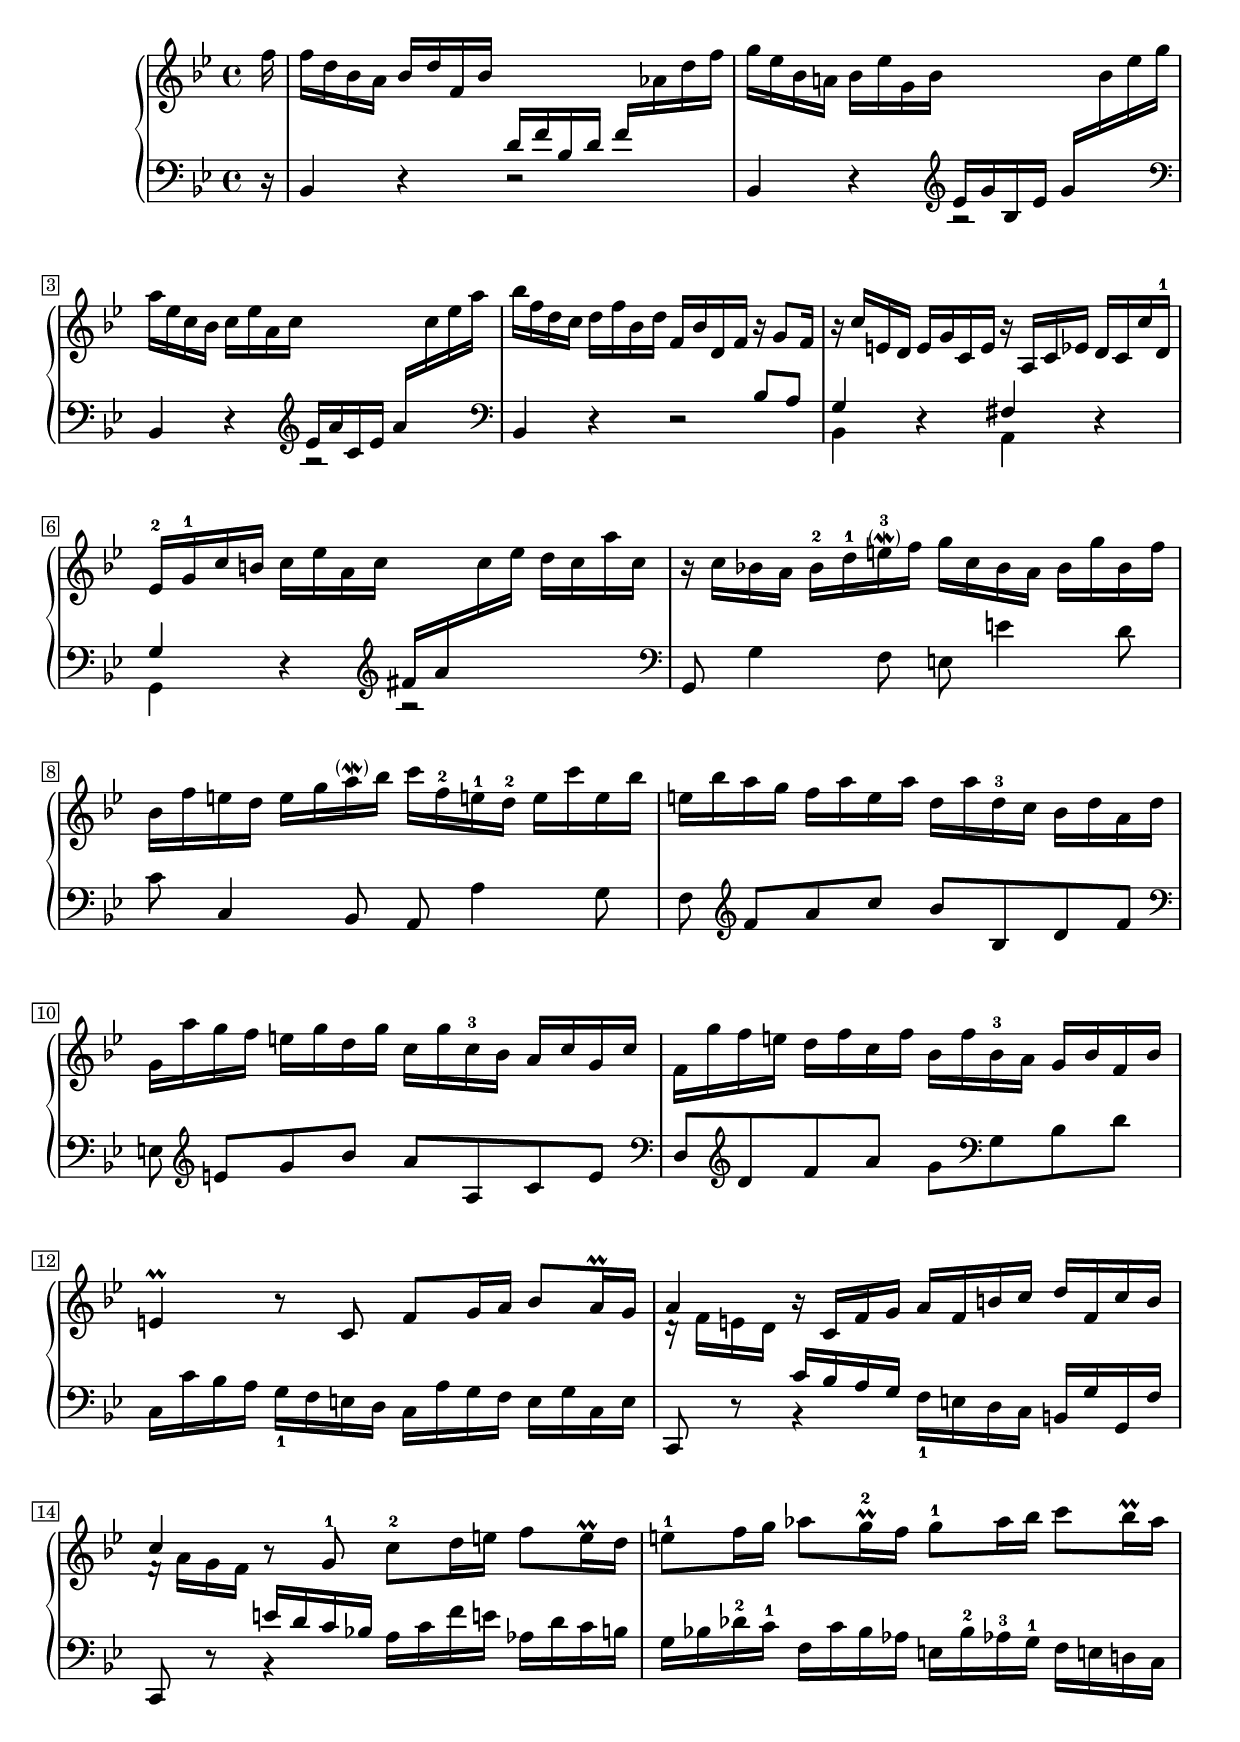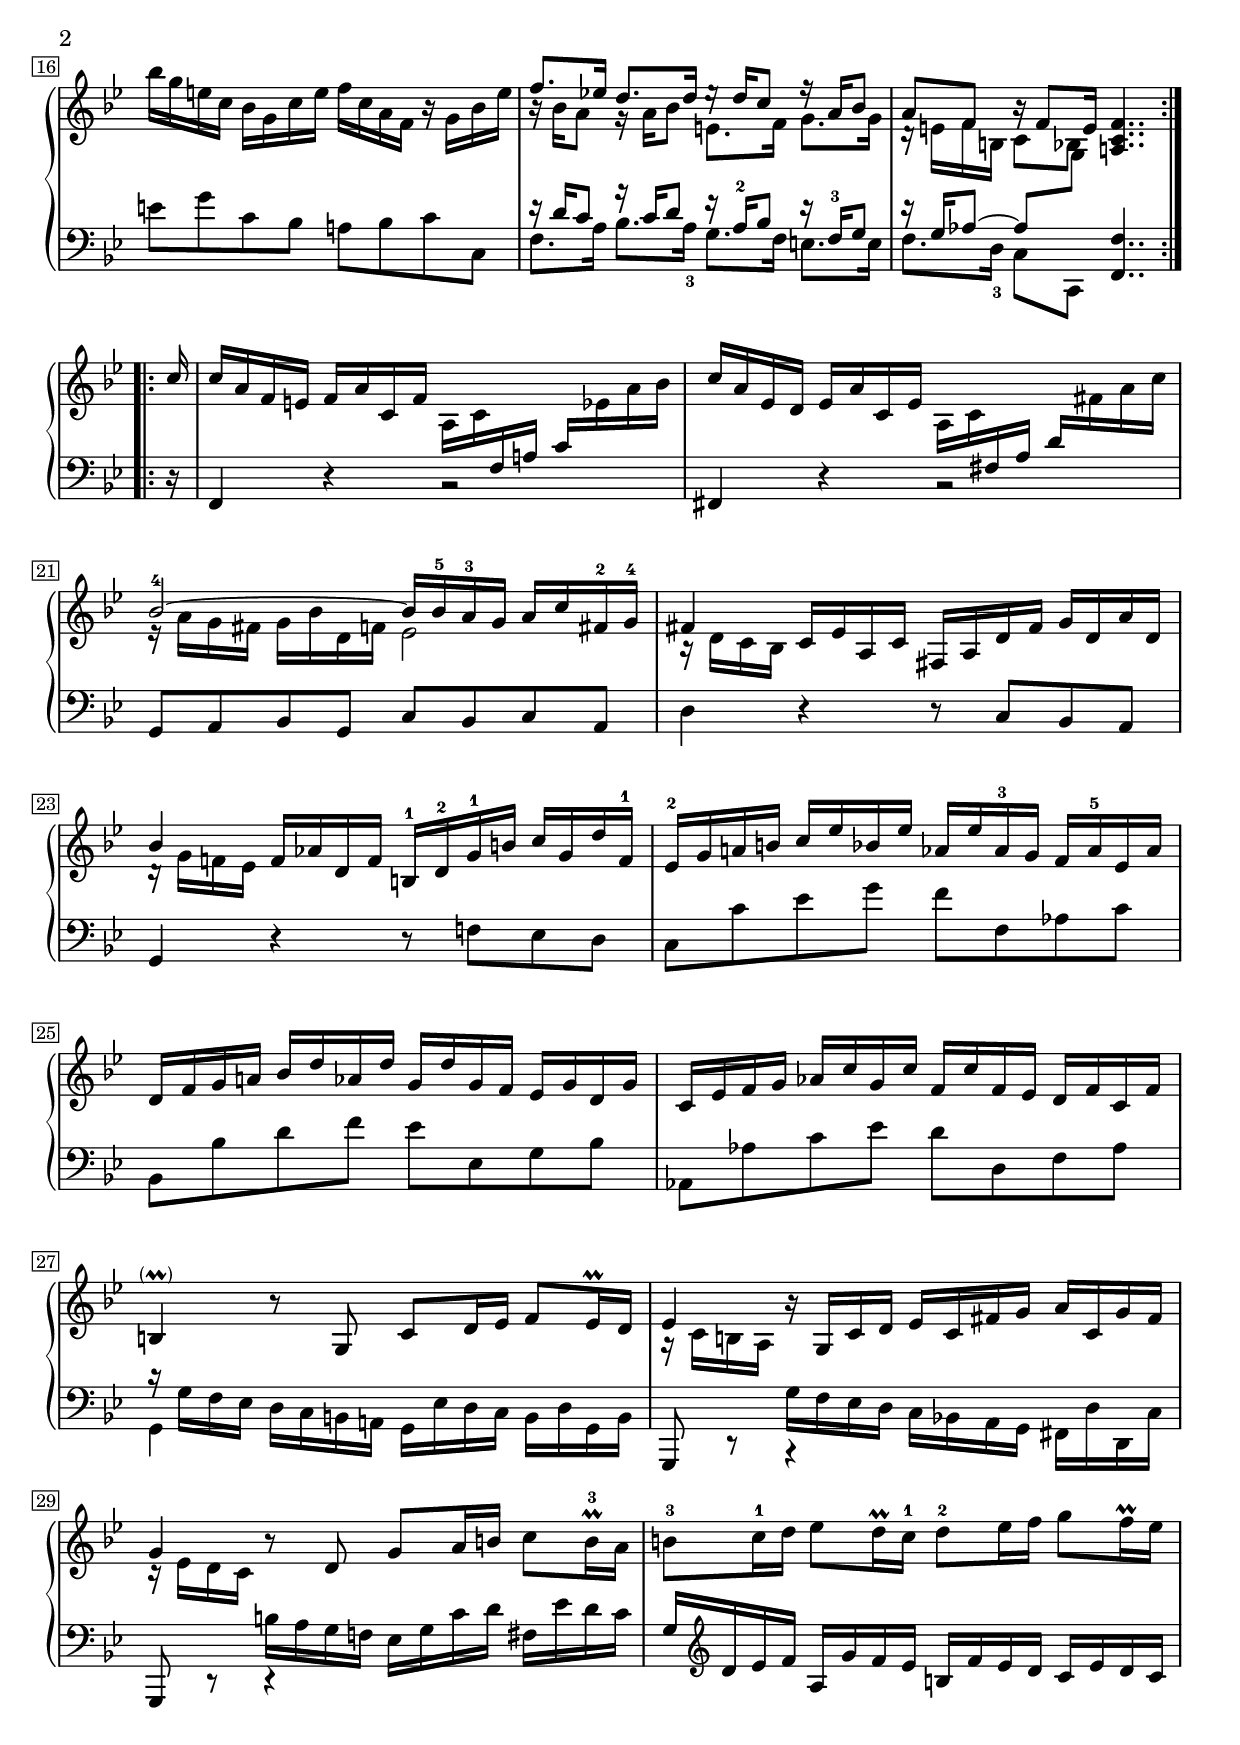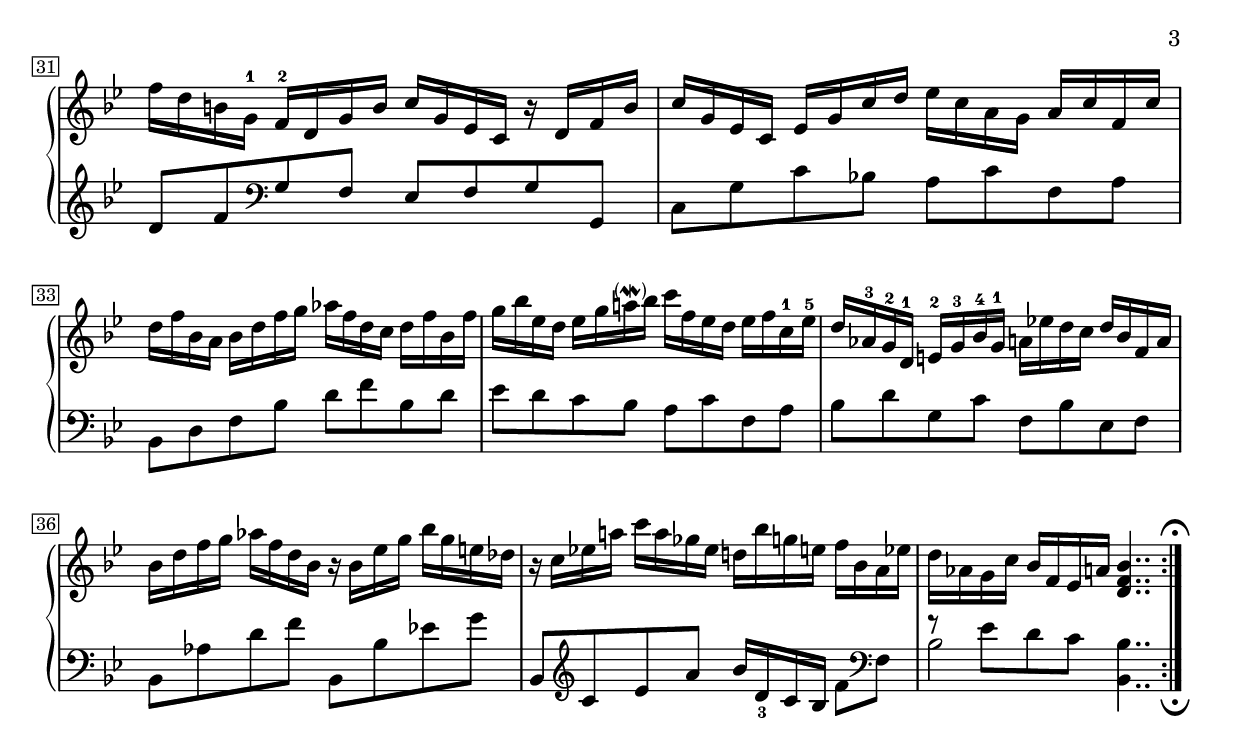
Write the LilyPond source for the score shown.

Global = {
  \key bes \major
  \time 4/4
  \include "../../global.ly"
}

Soprano = \context Voice = "one" \relative c'' {
  \voiceOne
  \stemNeutral
  \override MultiMeasureRest.staff-position = #0
  \override Rest.staff-position = #0
  \label #'PartitaIAllemande
  %1
  \repeat volta 4 {
  \partial 16 f16
  | f d bes a bes d f, bes
    \change Staff = "lower" \voiceTwo \stemUp
    d, f bes, d f
    \change Staff = "upper" \voiceOne \stemDown
    aes d f
  | g es bes a bes es g, bes
    \change Staff = "lower" \voiceTwo
    \clef treble \stemUp es, g bes, es g
    \change Staff = "upper" \voiceOne \stemDown
    bes es g
  | a es c bes c es a, c
    \change Staff = "lower" \voiceTwo
    \clef treble \stemUp es, a c, es a
    \change Staff = "upper" \voiceOne \stemDown
    c es a
  %5
  | \stemNeutral bes f d c d f bes, d f, bes d, f r g8 f16
  | r c' e, d e g c, e r a, c ees d c c' d,^1
  | es^2 g^1 c b c es a, c
    \change Staff = "lower" \voiceTwo \stemUp
    \clef treble fis, a
    \change Staff = "upper" \voiceOne \stemDown
    c es d c a' c,
  | \stemNeutral r c bes a bes^2 d^1 e^3\parenthesize\mordent f g c, bes a bes g' bes, f'
  | bes, f' e d e g a\parenthesize\mordent bes c f,^2 e!^1 d^2 e c' e, bes'
  %10
  | e, bes' a g f a e a d, a' d,^3 c bes d a d
  | g, a' g f e g d g c, g' c,^3 bes a c g c
  | f,=' g' f e d f c f bes, f' bes,^3 a g bes f bes
  | \stemNeutral e,4\prall r8 c f g16 a bes8 a16\prall g
  | a4 r16 c, f g a f b c d f, c' b
  %15
  | \stemUp c4 \stemNeutral r8 g^1 c^2 d16 e f8 e16\prall d
  | e8^1 f16 g aes8 g16^2 \prall f g8^1 aes16 bes c8 bes16\prall aes |
  | bes g e c bes g c e f c a f r g bes e
  | \stemUp f8. es16 d8. d16 e\rest d c8 f16\rest a, bes8
  | a f r16 f8 e16 <a, c f>4..
  }
  \break
  \repeat volta 4 {
  \partial 16 \stemUp c'16
  | c16 a f e f a c, f \stemDown a, c
    \change Staff = "lower" \voiceTwo \stemUp
    f, a c
    \change Staff = "upper" \voiceOne \stemDown
    ees! a bes
  %20
  | \stemNeutral c a es d es a c, es \stemDown a, c
    \change Staff = "lower" \voiceTwo \stemUp
    fis, a d
    \change Staff = "upper" \voiceOne \stemDown
    fis a c
  | \stemUp bes2~^4 bes16 bes^5 a^3 g a c fis,^2 g^4
  | fis4 c16 es a, c fis, a d fis g d a' d,
  | bes'4 f16 aes d, f b,^1 d^2 g^1 b c g d' f,^1
  | es^2 g a b c es bes es aes, es' aes,^3 g f aes^5 es aes
  %25
  | d, f g a bes d aes d g, d' g, f es g d g
  | c, es f g aes c g c f, c' f, es d f c f
  | b,4\parenthesize\prall r8 g c d16 es f8 es16\prall d
  | es4 r16 g, c d es c fis g a c, g' fis
  | g4 \stemNeutral r8 d g a16 b c8 b16^3\prall a
  %30
  | b8^3 c16^1 d es8 d16\prall c^1 d8^2 es16 f g8 f16\prall es
  | f='' d b g^1 f^2 d g b c g es c r d f b
  | c g es c es g c d es c a g a c f, c'
  | d f bes, a bes d f g aes f d c d f bes, f'
  | g='' bes es, d es g a\parenthesize\mordent bes c f, es d es f c^1 es^5
  %35
  | d aes^3 g^2 d^1 e^2 g^3 bes^4 g^1 a es' d c d bes f a
  | bes d f g aes f d bes r bes es g bes g e des
  | r c es a c a ges es d bes' g e f bes, a es'
  | d aes g c bes f es a <bes f d>4..
    \override Score.TextMark.self-alignment-X = #CENTER
    \textEndMark \markup { \musicglyph "scripts.ufermata" }
    \fine
  }
}

Alto = \context Voice = "two" \relative c' {
  \voiceTwo
  \stemDown
  \override Rest.staff-position = #0
  \partial 16 s16
  %1
  | s1*12
  | d16\rest f e d
    \change Staff = "lower" \voiceThree \stemUp
    c bes a g s2
  | \change Staff = "upper" \voiceTwo \stemDown
    f'16\rest a g f
    \change Staff = "lower" \voiceThree \stemUp
    e d c bes! s2
    \change Staff = "upper" \voiceTwo \stemDown
  | s1*2
  %17
  | r16 bes' a8 g16\rest a bes8 e,8. f16 g8. g16
  | d16\rest e f b, c8
    \once\override NoteColumn.force-hshift = #0 bes
    s4..
    \partial 16 s16
  | s1*2
  %21
  | e16\rest a g fis g bes d, f ees2
  | b16\rest d c bes s2.
  | d16\rest g f ees s2.
  | s1*4
  %28
  | a,16\rest c b a s2.
  | c16\rest ees d c s2.
}

Tenor = \context Voice = "three" \relative c' {
  \voiceThree
  \stemUp
  \override Rest.staff-position = #0
  \partial 16 s16
  %1
  | s1*3
  | s2. bes8 a
  %5
  | g4 s fis s
  | g s2.
  | s1*10
  | e'16\rest d c8 a'16\rest c, d8 f16\rest a,^2 bes8 e16\rest f,^3 g8
  | e'16\rest g, aes8~ aes
    \change Staff = "upper" \stemDown
    \once\override NoteColumn.force-hshift = #0.3 g
    \change Staff = "lower"
    s4..
    \partial 16 s16
  | s1*8
  %27
  | c16\rest g f ees d c b a g ees' d c b d g, b
  | s4 g'16 f ees d c bes a g fis d' d, c'
  | s4 b'16 a g f! s2
  %30
  | s1*8
  | f'8\rest ees d c s4..
}

Bass = \context Voice = "four" \relative c {
  \voiceFour
  \stemNeutral\tieNeutral
  \override MultiMeasureRest.staff-position = #0
  \override Rest.staff-position = #0
  \repeat volta 4 {
  \partial 16 r16
  %1
  | bes4 r r2
  | bes4 r a'2\rest
  | \clef bass bes,4 r a'2\rest
  | \clef bass bes,4 r r2
  %5
  | \stemDown bes4 r a r
  | g r a'2\rest
  | \clef bass \stemNeutral g,8 g'4 f8 e e'4 d8
  | c c,4 bes8 a a'4 g8
  | f \clef treble f'[ a c] bes bes, d f
  %10
  | \clef bass e, \clef treble e'[ g bes] a a, c e
  | \clef bass d, \clef treble d' f a g \clef bass g, bes d
  | c,16 c' bes a g_1 f e d c a' g f e g c, e
  | c,8 r b'4\rest f'16_1 e d c b g' g, f'
  | c,8 r b'4\rest a'16 c f e! aes, d c b
  %15
  | g bes des^2 c^1 f, c' bes aes e bes'^2 aes!^3 g^1 f e! d c
  | e'8 g c, bes a bes c c,
  | f8. a16 bes8. a16_3 g8. f16 e8. e16
  | f8. d16_3 \stemDown c8 c, \stemUp <f f'>4..
  }
  \repeat volta 4 {
  \partial 16 r16
  | f4 r b2\rest
  %20
  | fis4 r b2\rest
  | \stemNeutral g8 a bes g c bes c a
  | d4 r r8 c bes a
  | g4 r r8 f' es d
  | c c' es g f f, aes c
  %25
  | bes, bes' d f es es, g bes
  | aes, aes' c es d d, f aes
  | \stemDown g,4  s2.
  | \stemNeutral g,8 d'\rest b4\rest s2
  | g8 d'\rest d4\rest ees'16 g c d fis, ees' d c
  %30
  | g \clef treble d' ees f a, g' f ees b f' ees d c ees d c
  | d8 f \clef bass g, f es f g g,
  | c g' c bes! a c f, a
  | bes, d f bes d f bes, d
  | es d c bes a c f, a
  %35
  | bes d g, c f, bes es, f
  | bes, aes' d f bes,, bes' es g
  | \stemUp \clef bass bes,, \clef treble c' ees a bes16 d,_3 c bes \stemDown f'8 \clef bass f,
  | bes2 <bes, bes'>4..
    \tweak direction #DOWN
    \textEndMark \markup { \musicglyph "scripts.dfermata" }
  }
}

\score {
  \new PianoStaff
  <<
    \accidentalStyle Score.piano
    \context Staff = "upper" <<
      \set Staff.midiInstrument = #"acoustic grand"
      \Global
      \clef treble
      \Soprano
      \Alto
    >>
    \context Staff = "lower" <<
      \set Staff.midiInstrument = #"acoustic grand"
      \Global
      \clef bass
      \Tenor
      \Bass
    >>
  >>
  \header {
    composer = ##f % "Johann Sebastian Bach
    opus = ##f % "BWV 825"
    title = \markup { "Allemande" }
    subtitle = ##f
  }
  \layout {
    \context {
      \PianoStaff
      \override Parentheses.font-size = #-2
      \override TextScript.font-shape = #'italic
      \override TextScript.font-size = #-1
    }
  }
  \midi {
    \tempo 4 = 100
  }
}
